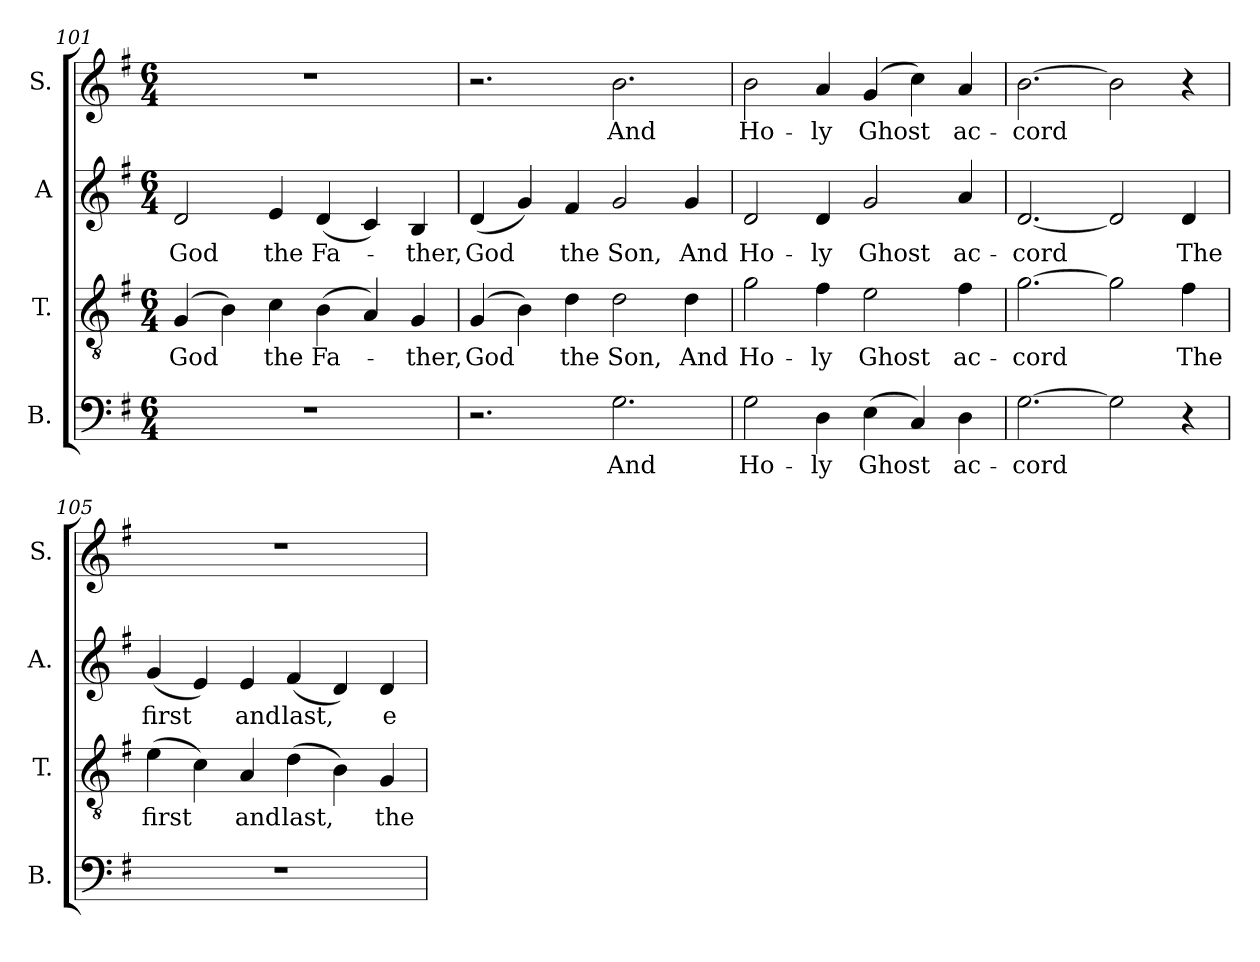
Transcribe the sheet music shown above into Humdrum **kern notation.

**kern	**text	**kern	**text	**kern	**text	**kern	**text
*part4	*part4	*part3	*part3	*part2	*part2	*part1	*part1
*staff4	*staff4	*staff3	*staff3	*staff2	*staff2	*staff1	*staff1
*I"B.	*	*I"T.	*	*I"A	*	*I"S.	*
*I'B.	*	*I'T.	*	*I'A.	*	*I'S.	*
*clefF4	*	*clefGv2	*	*clefG2	*	*clefG2	*
*	*	*ITrd7c12	*	*	*	*	*
*k[f#]	*	*k[f#]	*	*k[f#]	*	*k[f#]	*
*G:	*	*G:	*	*G:	*	*G:	*
*M6/4	*	*M6/4	*	*M6/4	*	*M6/4	*
=101	=101	=101	=101	=101	=101	=101	=101
!LO:N:vis=1	!	!	!	!	!	!	!
!	!	!	!LO:LY:b:color=#000000	!	!	!	!
!	!	!	!	!	!LO:LY:b:color=#000000	!LO:N:vis=1	!
1.r	.	(4GGi/	God	2di/	God	1.r	.
.	.	4BBi\)	.	.	.	.	.
!	!	!	!LO:LY:b:color=#000000	!	!	!	!
!	!	!	!	!	!LO:LY:b:color=#000000	!	!
.	.	4Ci\	the	4ei/	the	.	.
!	!	!	!LO:LY:b:color=#000000	!	!	!	!
!	!	!	!	!	!LO:LY:b:color=#000000	!	!
.	.	(4BBi\	Fa-	(4di/	Fa-	.	.
.	.	4AAi/)	.	4ci/)	.	.	.
!	!	!	!LO:LY:b:color=#000000	!	!	!	!
!	!	!	!	!	!LO:LY:b:color=#000000	!	!
.	.	4GGi/	-ther,	4Bi/	-ther,	.	.
=102	=102	=102	=102	=102	=102	=102	=102
!	!	!	!LO:LY:b:color=#000000	!	!	!	!
!	!	!	!	!	!LO:LY:b:color=#000000	!	!
2.r	.	(4GGi/	God	(4di/	God	2.r	.
.	.	4BBi\)	.	4gi/)	.	.	.
!	!	!	!LO:LY:b:color=#000000	!	!	!	!
!	!	!	!	!	!LO:LY:b:color=#000000	!	!
.	.	4Di\	the	4f#i/	the	.	.
!	!LO:LY:b:color=#000000	!	!	!	!	!	!
!	!	!	!LO:LY:b:color=#000000	!	!	!	!
!	!	!	!	!	!LO:LY:b:color=#000000	!	!
!	!	!	!	!	!	!	!LO:LY:b:color=#000000
2.Gi\	And	2Di\	Son,	2gi/	Son,	2.bi\	And
!	!	!	!LO:LY:b:color=#000000	!	!	!	!
!	!	!	!	!	!LO:LY:b:color=#000000	!	!
.	.	4Di\	And	4gi/	And	.	.
=103	=103	=103	=103	=103	=103	=103	=103
!	!LO:LY:b:color=#000000	!	!	!	!	!	!
!	!	!	!LO:LY:b:color=#000000	!	!	!	!
!	!	!	!	!	!LO:LY:b:color=#000000	!	!
!	!	!	!	!	!	!	!LO:LY:b:color=#000000
2Gi\	Ho-	2Gi\	Ho-	2di/	Ho-	2bi\	Ho-
!	!LO:LY:b:color=#000000	!	!	!	!	!	!
!	!	!	!LO:LY:b:color=#000000	!	!	!	!
!	!	!	!	!	!LO:LY:b:color=#000000	!	!
!	!	!	!	!	!	!	!LO:LY:b:color=#000000
4Di\	-ly	4F#i\	-ly	4di/	-ly	4ai/	-ly
!	!LO:LY:b:color=#000000	!	!	!	!	!	!
!	!	!	!LO:LY:b:color=#000000	!	!	!	!
!	!	!	!	!	!LO:LY:b:color=#000000	!	!
!	!	!	!	!	!	!	!LO:LY:b:color=#000000
(4Ei\	Ghost	2Ei\	Ghost	2gi/	Ghost	(4gi/	Ghost
4Ci/)	.	.	.	.	.	4cci\)	.
!	!LO:LY:b:color=#000000	!	!	!	!	!	!
!	!	!	!LO:LY:b:color=#000000	!	!	!	!
!	!	!	!	!	!LO:LY:b:color=#000000	!	!
!	!	!	!	!	!	!	!LO:LY:b:color=#000000
4Di\	ac-	4F#i\	ac-	4ai/	ac-	4ai/	ac-
=104	=104	=104	=104	=104	=104	=104	=104
!	!LO:LY:b:color=#000000	!	!	!	!	!	!
!	!	!	!LO:LY:b:color=#000000	!	!	!	!
!	!	!	!	!	!LO:LY:b:color=#000000	!	!
!	!	!	!	!	!	!	!LO:LY:b:color=#000000
[>2.Gi\	-cord	[>2.Gi\	-cord	[<2.di/	-cord	[>2.bi\	-cord
2Gi\]	.	2Gi\]	.	2di/]	.	2bi\]	.
!	!	!	!LO:LY:b:color=#000000	!	!	!	!
!	!	!	!	!	!LO:LY:b:color=#000000	!	!
4r	.	4F#i\	The	4di/	The	4r	.
!!LO:LB:g=z
=105	=105	=105	=105	=105	=105	=105	=105
!LO:N:vis=1	!	!	!	!	!	!	!
!	!	!	!LO:LY:b:color=#000000	!	!	!	!
!	!	!	!	!	!LO:LY:b:color=#000000	!LO:N:vis=1	!
1.r	.	(4Ei\	first	(4gi/	first	1.r	.
.	.	4Ci\)	.	4ei/)	.	.	.
!	!	!	!LO:LY:b:color=#000000	!	!	!	!
!	!	!	!	!	!LO:LY:b:color=#000000	!	!
.	.	4AAi/	and	4ei/	and	.	.
!	!	!	!LO:LY:b:color=#000000	!	!	!	!
!	!	!	!	!	!LO:LY:b:color=#000000	!	!
.	.	(4Di\	last,	(4f#i/	last,	.	.
.	.	4BBi\)	.	4di/)	.	.	.
!	!	!	!LO:LY:b:color=#000000	!	!	!	!
!	!	!	!	!	!LO:LY:b:color=#000000	!	!
.	.	4GGi/	the	4di/	e-	.	.
=	=	=	=	=	=	=	=
*-	*-	*-	*-	*-	*-	*-	*-
